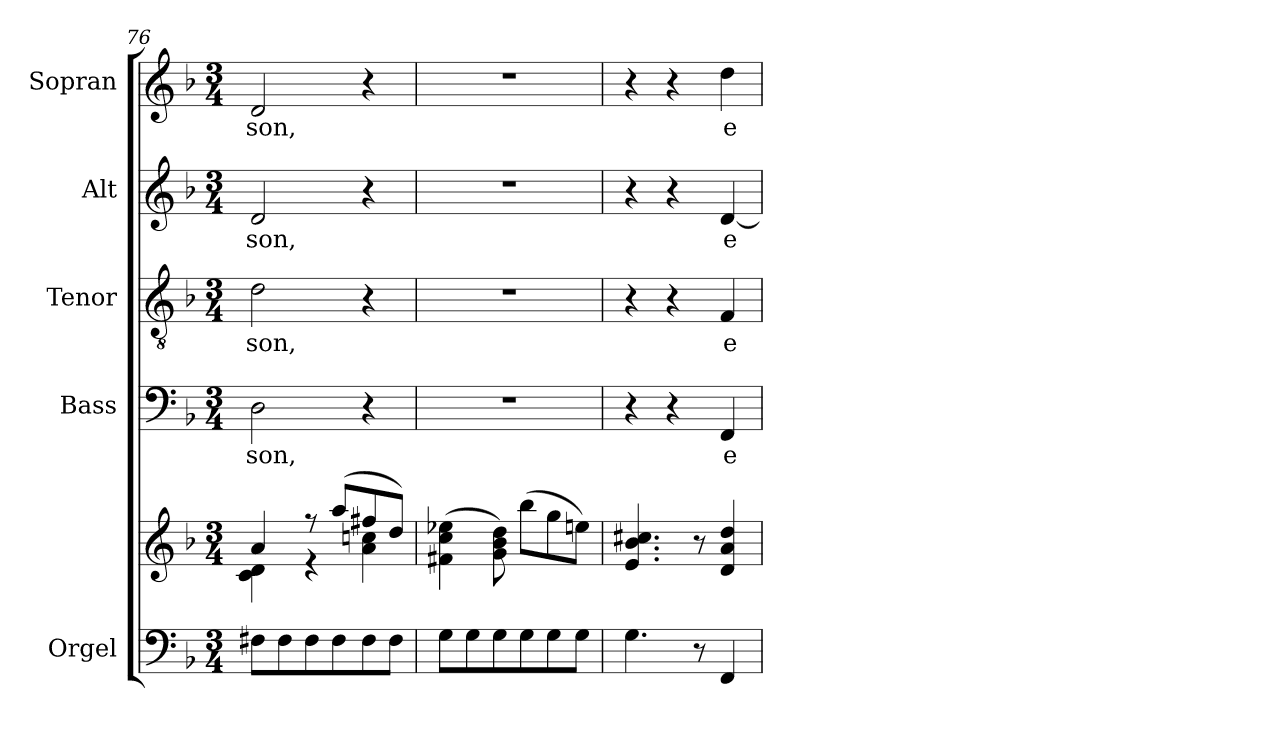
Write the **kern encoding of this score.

**kern	**kern	**kern	**text	**kern	**text	**kern	**text	**kern	**text
*part5	*part5	*part4	*part4	*part3	*part3	*part2	*part2	*part1	*part1
*staff6	*staff5	*staff4	*staff4	*staff3	*staff3	*staff2	*staff2	*staff1	*staff1
*I"Orgel	*	*I"Bass	*	*I"Tenor	*	*I"Alt	*	*I"Sopran	*
*I'Org.	*	*I'B.	*	*I'T.	*	*I'A.	*	*I'S.	*
!!LO:LB:g=z
*clefF4	*clefG2	*clefF4	*	*clefGv2	*	*clefG2	*	*clefG2	*
*k[b-]	*k[b-]	*k[b-]	*	*k[b-]	*	*k[b-]	*	*k[b-]	*
*F:	*F:	*F:	*	*F:	*	*F:	*	*F:	*
*M3/4	*M3/4	*M3/4	*	*M3/4	*	*M3/4	*	*M3/4	*
=76	=76	=76	=76	=76	=76	=76	=76	=76	=76
*	*^	*	*	*	*	*	*	*	*
!	!	!	!	!LO:LY:b	!	!LO:LY:b	!	!LO:LY:b	!	!LO:LY:b
8F#X\L	4a/	4c\ 4d\	2D\	-son,	2d\	-son,	2d/	-son,	2d/	-son,
8F#\	.	.	.	.	.	.	.	.	.	.
8F#\	8rff	4re	.	.	.	.	.	.	.	.
8F#\	(>8aa/L	.	.	.	.	.	.	.	.	.
8F#\	8ff#X/	4a\ 4ccn\	4r	.	4r	.	4r	.	4r	.
8F#\J	8dd/J)	.	.	.	.	.	.	.	.	.
*	*v	*v	*	*	*	*	*	*	*	*
=77	=77	=77	=77	=77	=77	=77	=77	=77	=77
8G\L	(>4f#X\ 4cc\ 4ee-X\	2.r	.	2.r	.	2.r	.	2.r	.
8G\	.	.	.	.	.	.	.	.	.
8G\	8g\ 8b-\ 8dd\)	.	.	.	.	.	.	.	.
8G\	(>8bb-\L	.	.	.	.	.	.	.	.
8G\	8gg\	.	.	.	.	.	.	.	.
8G\J	8een\J)	.	.	.	.	.	.	.	.
=78	=78	=78	=78	=78	=78	=78	=78	=78	=78
4.G\	4.e/ 4.b-/ 4.cc#X/	4r	.	4r	.	4r	.	4r	.
.	.	4r	.	4r	.	4r	.	4r	.
8r	8r	.	.	.	.	.	.	.	.
!	!	!	!LO:LY:b	!	!LO:LY:b	!	!LO:LY:b	!	!LO:LY:b
4FF/	4d/ 4a/ 4dd/	4FF/	e-	4F/	e-	[4d/	e-	4dd\	e-
=	=	=	=	=	=	=	=	=	=
*-	*-	*-	*-	*-	*-	*-	*-	*-	*-
